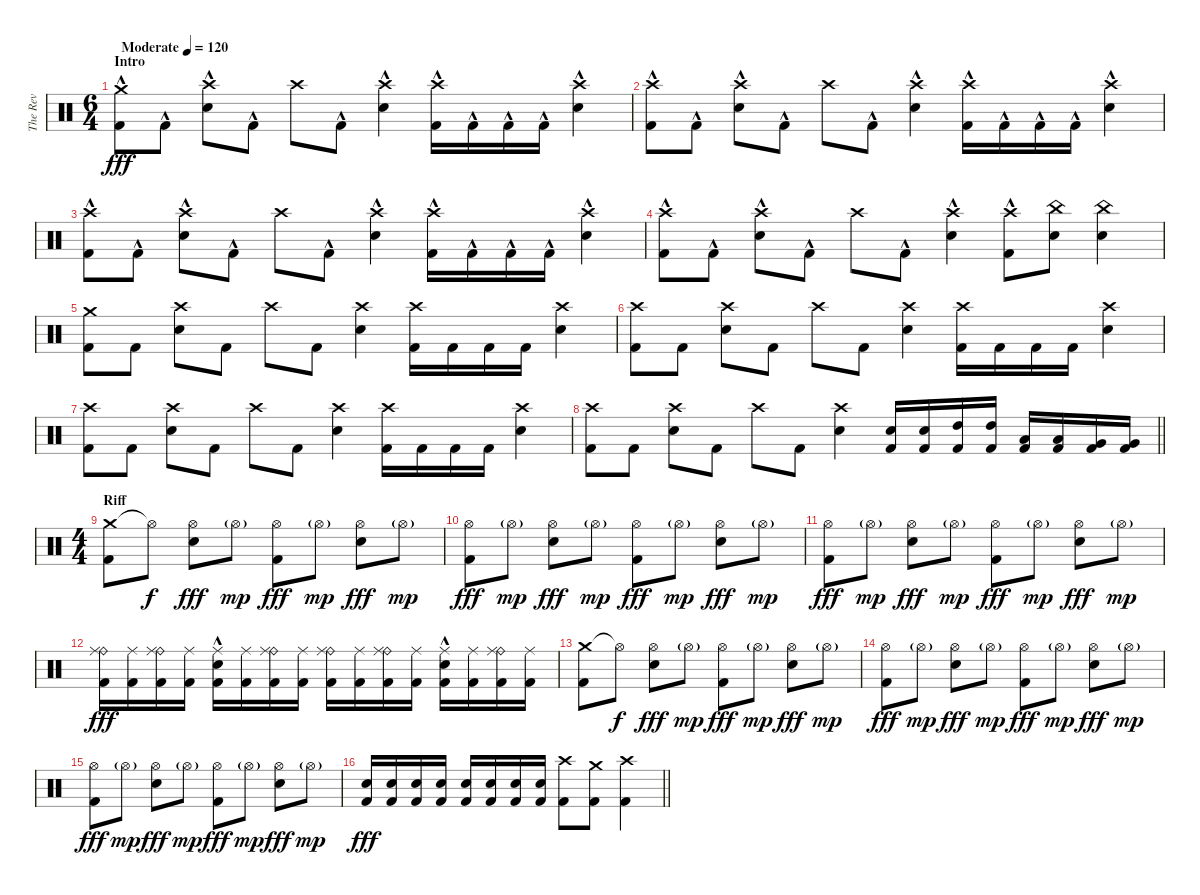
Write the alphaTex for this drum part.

\track ("The Rev" "The Rev") {instrument percussion}
\staff {score}
\articulation defaults
\ts (6 4)
\section ("" "Intro")
\tempo (120 "Moderate")
\tempo 175
\tempo (120 "Moderate")
\clef neutral
\ks c
("Crash medium (hit)" "Kick (hit) 2"{hac}).8{dy fff} "Kick (hit) 2"{hac}.8 ("Crash high (hit)" "Snare (hit) 2"{hac}).8 "Kick (hit) 2"{hac}.8 "Crash high (hit)".8 "Kick (hit) 2"{hac}.8 ("Crash high (hit)" "Snare (hit) 2"{hac}).4 ("Crash high (hit)" "Kick (hit) 2"{hac}).16 "Kick (hit) 2"{hac}.16 "Kick (hit) 2"{hac}.16 "Kick (hit) 2"{hac}.16 ("Crash high (hit)" "Snare (hit) 2"{hac}).4 |
("Crash high (hit)" "Kick (hit) 2"{hac}).8 "Kick (hit) 2"{hac}.8 ("Crash high (hit)" "Snare (hit) 2"{hac}).8 "Kick (hit) 2"{hac}.8 "Crash high (hit)".8 "Kick (hit) 2"{hac}.8 ("Crash high (hit)" "Snare (hit) 2"{hac}).4 ("Crash high (hit)" "Kick (hit) 2"{hac}).16 "Kick (hit) 2"{hac}.16 "Kick (hit) 2"{hac}.16 "Kick (hit) 2"{hac}.16 ("Crash high (hit)" "Snare (hit) 2"{hac}).4 |
("Crash high (hit)" "Kick (hit) 2"{hac}).8 "Kick (hit) 2"{hac}.8 ("Crash high (hit)" "Snare (hit) 2"{hac}).8 "Kick (hit) 2"{hac}.8 "Crash high (hit)".8 "Kick (hit) 2"{hac}.8 ("Crash high (hit)" "Snare (hit) 2"{hac}).4 ("Crash high (hit)" "Kick (hit) 2"{hac}).16 "Kick (hit) 2"{hac}.16 "Kick (hit) 2"{hac}.16 "Kick (hit) 2"{hac}.16 ("Crash high (hit)" "Snare (hit) 2"{hac}).4 |
("Crash high (hit)" "Kick (hit) 2"{hac}).8 "Kick (hit) 2"{hac}.8 ("Crash high (hit)" "Snare (hit) 2"{hac}).8 "Kick (hit) 2"{hac}.8 "Crash high (hit)".8 "Kick (hit) 2"{hac}.8 ("Crash high (hit)" "Snare (hit) 2"{hac}).4 ("Crash high (hit)" "Kick (hit) 2"{hac}).8 ("China (hit)" "Snare (hit) 2").8 ("China (hit)" "Snare (hit) 2").4 |
("Crash medium (hit)" "Kick (hit) 2").8 "Kick (hit) 2".8 ("Crash high (hit)" "Snare (hit) 2").8 "Kick (hit) 2".8 "Crash high (hit)".8 "Kick (hit) 2".8 ("Crash high (hit)" "Snare (hit) 2").4 ("Crash high (hit)" "Kick (hit) 2").16 "Kick (hit) 2".16 "Kick (hit) 2".16 "Kick (hit) 2".16 ("Crash high (hit)" "Snare (hit) 2").4 |
("Crash high (hit)" "Kick (hit) 2").8 "Kick (hit) 2".8 ("Crash high (hit)" "Snare (hit) 2").8 "Kick (hit) 2".8 "Crash high (hit)".8 "Kick (hit) 2".8 ("Crash high (hit)" "Snare (hit) 2").4 ("Crash high (hit)" "Kick (hit) 2").16 "Kick (hit) 2".16 "Kick (hit) 2".16 "Kick (hit) 2".16 ("Crash high (hit)" "Snare (hit) 2").4 |
("Crash high (hit)" "Kick (hit) 2").8 "Kick (hit) 2".8 ("Crash high (hit)" "Snare (hit) 2").8 "Kick (hit) 2".8 "Crash high (hit)".8 "Kick (hit) 2".8 ("Crash high (hit)" "Snare (hit) 2").4 ("Crash high (hit)" "Kick (hit) 2").16 "Kick (hit) 2".16 "Kick (hit) 2".16 "Kick (hit) 2".16 ("Crash high (hit)" "Snare (hit) 2").4 |
\barLineRight lightlight
("Crash high (hit)" "Kick (hit) 2").8 "Kick (hit) 2".8 ("Crash high (hit)" "Snare (hit) 2").8 "Kick (hit) 2".8 "Crash high (hit)".8 "Kick (hit) 2".8 ("Crash high (hit)" "Snare (hit) 2").4 ("Snare (hit) 2" "Kick (hit) 2").16 ("Snare (hit) 2" "Kick (hit) 2").16 ("High Tom (hit)" "Kick (hit) 2").16 ("High Tom (hit)" "Kick (hit) 2").16 ("Low Tom (hit)" "Kick (hit) 2").16 ("Low Tom (hit)" "Kick (hit) 2").16 ("Very Low Tom (hit)" "Kick (hit) 2").16 ("Very Low Tom (hit)" "Kick (hit) 2").16 |
\ts (4 4)
\section ("" "Riff")
("Crash medium (hit)" "Kick (hit) 2").8 "Hi-Hat (open)"{t}.8{dy f} ("Hi-Hat (open)" "Snare (hit) 2").8{dy fff} "Hi-Hat (open)"{g}.8{dy mp} ("Hi-Hat (open)" "Kick (hit) 2").8{dy fff} "Hi-Hat (open)"{g}.8{dy mp} ("Hi-Hat (open)" "Snare (hit) 2").8{dy fff} "Hi-Hat (open)"{g}.8{dy mp} |
("Hi-Hat (open)" "Kick (hit) 2").8{dy fff} "Hi-Hat (open)"{g}.8{dy mp} ("Hi-Hat (open)" "Snare (hit) 2").8{dy fff} "Hi-Hat (open)"{g}.8{dy mp} ("Hi-Hat (open)" "Kick (hit) 2").8{dy fff} "Hi-Hat (open)"{g}.8{dy mp} ("Hi-Hat (open)" "Snare (hit) 2").8{dy fff} "Hi-Hat (open)"{g}.8{dy mp} |
("Hi-Hat (open)" "Kick (hit) 2").8{dy fff} "Hi-Hat (open)"{g}.8{dy mp} ("Hi-Hat (open)" "Snare (hit) 2").8{dy fff} "Hi-Hat (open)"{g}.8{dy mp} ("Hi-Hat (open)" "Kick (hit) 2").8{dy fff} "Hi-Hat (open)"{g}.8{dy mp} ("Hi-Hat (open)" "Snare (hit) 2").8{dy fff} "Hi-Hat (open)"{g}.8{dy mp} |
("Ride (bell)" "Ride (middle)" "Kick (hit) 2").16{dy fff} ("Ride (middle)" "Kick (hit) 2").16 ("Ride (bell)" "Ride (middle)" "Kick (hit) 2").16 ("Ride (middle)" "Kick (hit) 2").16 ("Ride (middle)" "Snare (hit) 2"{hac} "Kick (hit) 2").16 ("Ride (middle)" "Kick (hit) 2").16 ("Ride (bell)" "Ride (middle)" "Kick (hit) 2").16 ("Ride (middle)" "Kick (hit) 2").16 ("Ride (bell)" "Ride (middle)" "Kick (hit) 2").16 ("Ride (middle)" "Kick (hit) 2").16 ("Ride (bell)" "Ride (middle)" "Kick (hit) 2").16 ("Ride (middle)" "Kick (hit) 2").16 ("Ride (middle)" "Snare (hit) 2"{hac} "Kick (hit) 2").16 ("Ride (middle)" "Kick (hit) 2").16 ("Ride (bell)" "Ride (middle)" "Kick (hit) 2").16 ("Ride (middle)" "Kick (hit) 2").16 |
("Crash medium (hit)" "Kick (hit) 2").8 "Hi-Hat (open)"{t}.8{dy f} ("Hi-Hat (open)" "Snare (hit) 2").8{dy fff} "Hi-Hat (open)"{g}.8{dy mp} ("Hi-Hat (open)" "Kick (hit) 2").8{dy fff} "Hi-Hat (open)"{g}.8{dy mp} ("Hi-Hat (open)" "Snare (hit) 2").8{dy fff} "Hi-Hat (open)"{g}.8{dy mp} |
("Hi-Hat (open)" "Kick (hit) 2").8{dy fff} "Hi-Hat (open)"{g}.8{dy mp} ("Hi-Hat (open)" "Snare (hit) 2").8{dy fff} "Hi-Hat (open)"{g}.8{dy mp} ("Hi-Hat (open)" "Kick (hit) 2").8{dy fff} "Hi-Hat (open)"{g}.8{dy mp} ("Hi-Hat (open)" "Snare (hit) 2").8{dy fff} "Hi-Hat (open)"{g}.8{dy mp} |
("Hi-Hat (open)" "Kick (hit) 2").8{dy fff} "Hi-Hat (open)"{g}.8{dy mp} ("Hi-Hat (open)" "Snare (hit) 2").8{dy fff} "Hi-Hat (open)"{g}.8{dy mp} ("Hi-Hat (open)" "Kick (hit) 2").8{dy fff} "Hi-Hat (open)"{g}.8{dy mp} ("Hi-Hat (open)" "Snare (hit) 2").8{dy fff} "Hi-Hat (open)"{g}.8{dy mp} |
\barLineRight lightlight
("Snare (hit) 2" "Kick (hit) 2").16{dy fff} ("Snare (hit) 2" "Kick (hit) 2").16 ("Snare (hit) 2" "Kick (hit) 2").16 ("Snare (hit) 2" "Kick (hit) 2").16 ("Snare (hit) 2" "Kick (hit) 2").16 ("Snare (hit) 2" "Kick (hit) 2").16 ("Snare (hit) 2" "Kick (hit) 2").16 ("Snare (hit) 2" "Kick (hit) 2").16 ("Crash high (hit)" "Kick (hit) 2").8 ("Crash medium (hit)" "Kick (hit) 2").8 ("Crash high (hit)" "Kick (hit) 2").4
